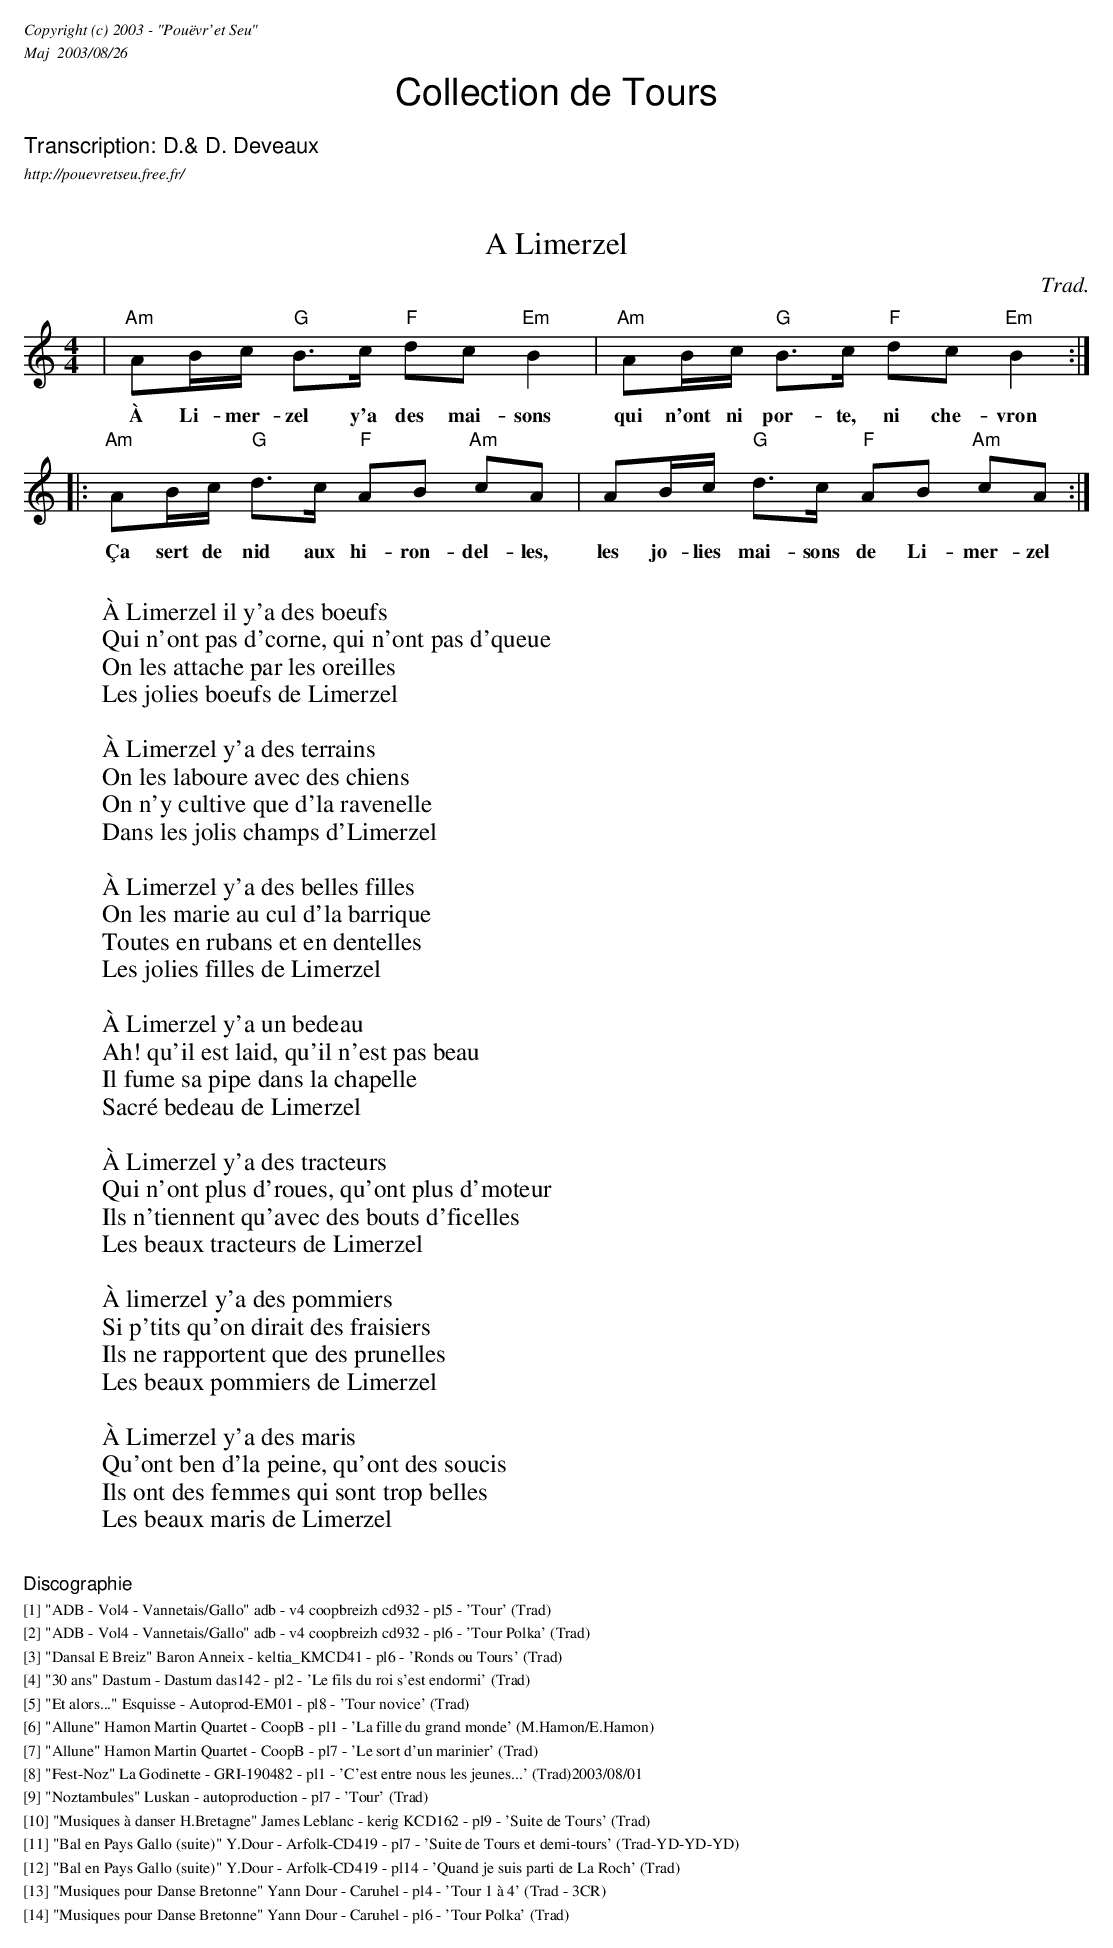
X:1
T: A Limerzel
C: Trad.
L: 1/16
M: 4/4
K: C
| "Am"A2Bc "G"B3c "F"d2c2 "Em"B4 | "Am"A2Bc "G"B3c  "F"d2c2 "Em"B4 :|
w: À Li-mer-zel y'a des mai-sons qui n'ont ni por-te, ni che-vron
|: "Am"A2Bc "G"d3c "F"A2B2 "Am"c2A2 | A2Bc "G"d3c "F"A2B2 "Am"c2A2 :|
w: Ça sert de nid aux hi-ron-del-les, les jo-lies mai-sons de Li-mer-zel
W:
W: À Limerzel il y'a des boeufs
W: Qui n'ont pas d'corne, qui n'ont pas d'queue
W: On les attache par les oreilles
W: Les jolies boeufs de Limerzel
W:
W: À Limerzel y'a des terrains
W: On les laboure avec des chiens
W: On n'y cultive que d'la ravenelle
W: Dans les jolis champs d'Limerzel
W:
W: À Limerzel y'a des belles filles
W: On les marie au cul d'la barrique
W: Toutes en rubans et en dentelles
W: Les jolies filles de Limerzel
W:
W: À Limerzel y'a un bedeau
W: Ah! qu'il est laid, qu'il n'est pas beau
W: Il fume sa pipe dans la chapelle
W: Sacré bedeau de Limerzel
W:
W: À Limerzel y'a des tracteurs
W: Qui n'ont plus d'roues, qu'ont plus d'moteur
W: Ils n'tiennent qu'avec des bouts d'ficelles
W: Les beaux tracteurs de Limerzel
W:
W: À limerzel y'a des pommiers
W: Si p'tits qu'on dirait des fraisiers
W: Ils ne rapportent que des prunelles
W: Les beaux pommiers de Limerzel
W:
W: À Limerzel y'a des maris
W: Qu'ont ben d'la peine, qu'ont des soucis
W: Ils ont des femmes qui sont trop belles
W: Les beaux maris de Limerzel
